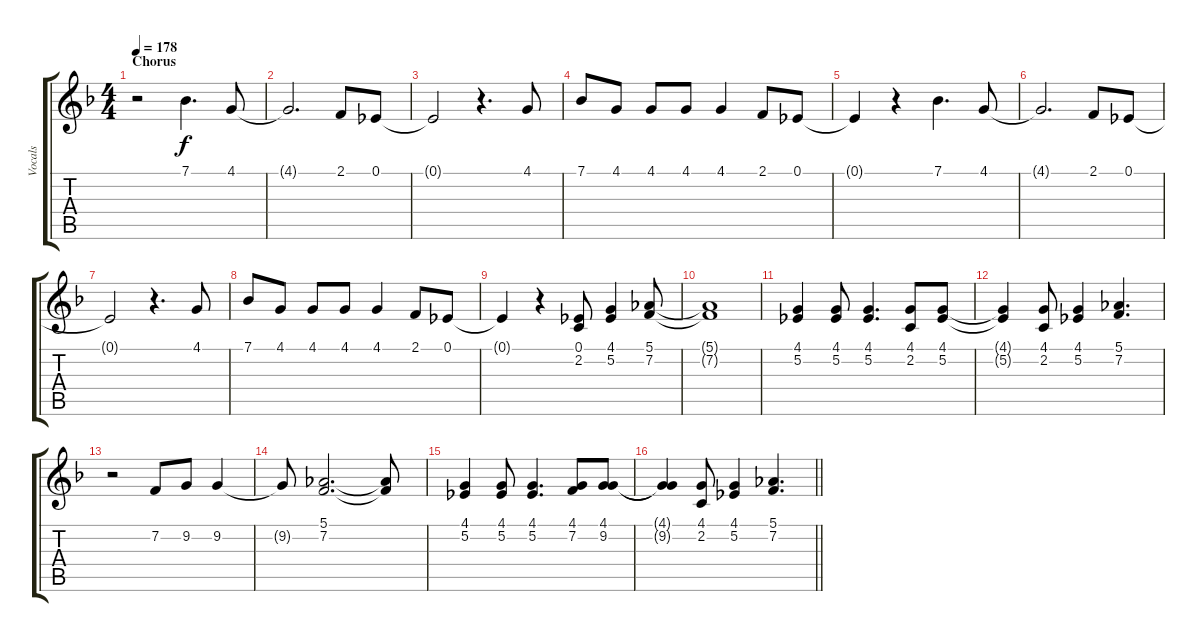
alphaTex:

\track ("Vocals" "Vocals") {instrument lead6voice}
\staff {score tabs}
\tuning (Eb4 Bb3 Gb3 Db3 Ab2 Eb2) {hide}
\ts (4 4)
\section ("" "Chorus")
\tempo 178
\clef g2
\ks f
r.2{dy f} 7.1.4{d} 4.1.8 |
4.1{t}.2{d} 2.1.8 0.1.8 |
0.1{t}.2 r.4{d} 4.1.8 |
7.1.8 4.1.8 4.1.8 4.1.8 4.1.4 2.1.8 0.1.8 |
0.1{t}.4 r.4 7.1.4{d} 4.1.8 |
4.1{t}.2{d} 2.1.8 0.1.8 |
0.1{t}.2 r.4{d} 4.1.8 |
7.1.8 4.1.8 4.1.8 4.1.8 4.1.4 2.1.8 0.1.8 |
0.1{t}.4 r.4 (0.1 2.2).8 (4.1 5.2).4 (5.1 7.2).8 |
(5.1{t} 7.2{t}).1 |
(4.1 5.2).4 (4.1 5.2).8 (4.1 5.2).4{d} (4.1 2.2).8 (4.1 5.2).8 |
(4.1{t} 5.2{t}).4 (4.1 2.2).8 (4.1 5.2).4 (5.1 7.2).4{d} |
r.2 7.2.8 9.2.8 9.2.4 |
9.2{t}.8 (5.1 7.2).2{d} (5.1{t} 7.2{t}).8 |
(4.1 5.2).4 (4.1 5.2).8 (4.1 5.2).4{d} (4.1 7.2).8 (4.1 9.2).8 |
\barLineRight lightlight
(4.1{t} 9.2{t}).4 (4.1 2.2).8 (4.1 5.2).4 (5.1 7.2).4{d}
